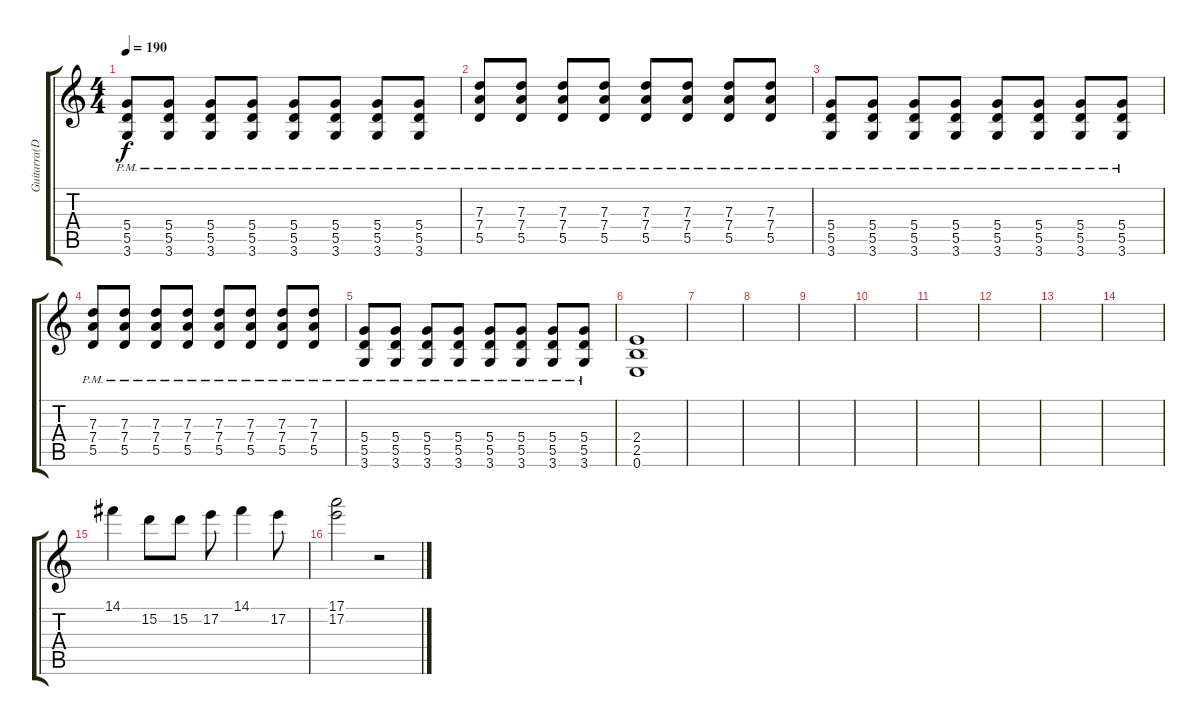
\track ("Guitarra(Distortion)" "Guitarra(D") {instrument distortionguitar}
\staff {score tabs}
\tuning (E4 B3 G3 D3 A2 E2) {hide}
\ts (4 4)
\tempo 190
\clef g2
\ks c
(5.4{pm} 5.5{pm} 3.6{pm}).8{dy f} (5.4{pm} 5.5{pm} 3.6{pm}).8 (5.4{pm} 5.5{pm} 3.6{pm}).8 (5.4{pm} 5.5{pm} 3.6{pm}).8 (5.4{pm} 5.5{pm} 3.6{pm}).8 (5.4{pm} 5.5{pm} 3.6{pm}).8 (5.4{pm} 5.5{pm} 3.6{pm}).8 (5.4{pm} 5.5{pm} 3.6{pm}).8 |
(7.3{pm} 7.4{pm} 5.5{pm}).8 (7.3{pm} 7.4{pm} 5.5{pm}).8 (7.3{pm} 7.4{pm} 5.5{pm}).8 (7.3{pm} 7.4{pm} 5.5{pm}).8 (7.3{pm} 7.4{pm} 5.5{pm}).8 (7.3{pm} 7.4{pm} 5.5{pm}).8 (7.3{pm} 7.4{pm} 5.5{pm}).8 (7.3{pm} 7.4{pm} 5.5{pm}).8 |
(5.4{pm} 5.5{pm} 3.6{pm}).8 (5.4{pm} 5.5{pm} 3.6{pm}).8 (5.4{pm} 5.5{pm} 3.6{pm}).8 (5.4{pm} 5.5{pm} 3.6{pm}).8 (5.4{pm} 5.5{pm} 3.6{pm}).8 (5.4{pm} 5.5{pm} 3.6{pm}).8 (5.4{pm} 5.5{pm} 3.6{pm}).8 (5.4{pm} 5.5{pm} 3.6{pm}).8 |
(7.3{pm} 7.4{pm} 5.5{pm}).8 (7.3{pm} 7.4{pm} 5.5{pm}).8 (7.3{pm} 7.4{pm} 5.5{pm}).8 (7.3{pm} 7.4{pm} 5.5{pm}).8 (7.3{pm} 7.4{pm} 5.5{pm}).8 (7.3{pm} 7.4{pm} 5.5{pm}).8 (7.3{pm} 7.4{pm} 5.5{pm}).8 (7.3{pm} 7.4{pm} 5.5{pm}).8 |
(5.4{pm} 5.5{pm} 3.6{pm}).8 (5.4{pm} 5.5{pm} 3.6{pm}).8 (5.4{pm} 5.5{pm} 3.6{pm}).8 (5.4{pm} 5.5{pm} 3.6{pm}).8 (5.4{pm} 5.5{pm} 3.6{pm}).8 (5.4{pm} 5.5{pm} 3.6{pm}).8 (5.4{pm} 5.5{pm} 3.6{pm}).8 (5.4{pm} 5.5{pm} 3.6{pm}).8 |
(2.4 2.5 0.6).1 |
|
|
|
|
|
|
|
|
14.1.4 15.2.8 15.2.8 17.2.8 14.1.4 17.2.8 |
(17.1 17.2).2 r.2
